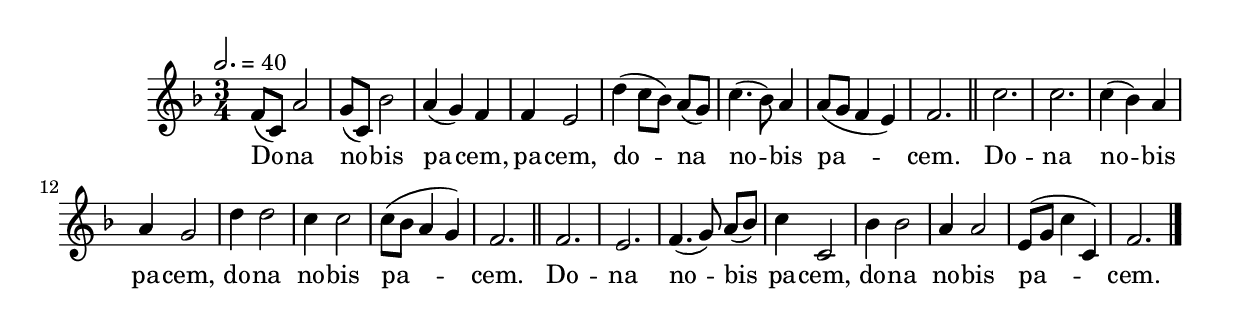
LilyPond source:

\version "2.16"
\language "français"

\header {
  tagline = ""
  composer = ""
}

MetriqueArmure = {
  \tempo 2.=40
  \time 3/4
  \key fa \major
}

italique = { \override Score . LyricText #'font-shape = #'italic }

roman = { \override Score . LyricText #'font-shape = #'roman }

MusiqueI = \relative do' {
  fa8[( do]) la'2 | sol8[( do,]) sib'2 | la4( sol) fa | fa4 mi2 |
  re'4( do8[ sib]) la[( sol]) | do4.( sib8) la4 | la8[( sol] fa4 mi) | fa2. |
  \bar "||"
  
  do'2. | do2. | do4( sib) la | la4 sol2 |
  re'4 re2 | do4 do2 | do8[( sib] la4 sol) | fa2. |
  \bar "||"
  
  fa2. | mi2. | fa4.( sol8) la[( sib]) | do4 do,2 |
  sib'4 sib2 | la4 la2 | mi8[( sol] do4 do,) | fa2. |
  \bar "|."
}

%MusiqueII = \relative do'' {
%}

ParolesI = \lyricmode {
  Do -- na no -- bis pa -- cem, pa -- cem,
  do -- na no -- bis pa -- cem.
  
  Do -- na no -- bis pa -- cem,
  do -- na no -- bis pa -- cem.
  
  Do -- na no -- bis pa -- cem,
  do -- na no -- bis pa -- cem.
}

\score{
  <<
    \new Staff <<
      \set Staff.midiInstrument = "flute"
      \set Staff.autoBeaming = ##f
      \override Score.PaperColumn #'keep-inside-line = ##t
      \MetriqueArmure
      \new Voice = "I" {%\voiceOne
        \MusiqueI
      }
      \new Lyrics \lyricsto I {
        \ParolesI
      }
%      \new Voice = "II" {\voiceTwo
%        \MusiqueII
%      }
    >>
  >>
  \layout{}
}

\score{
  <<
    \new Staff <<
      \set Staff.midiInstrument = "flute"
      \set Staff.autoBeaming = ##f
      \override Score.PaperColumn #'keep-inside-line = ##t
      \MetriqueArmure
      \new Voice = "I" {%\voiceOne
        \MusiqueI
      }
      \new Lyrics \lyricsto I {
        \ParolesI
      }
      \new Voice = "II" {\voiceTwo
        s2.*8 \MusiqueI
      }
      \new Voice = "III" {\voiceThree
        s2.*16 \MusiqueI
      }
    >>
  >>
  \midi{}
}